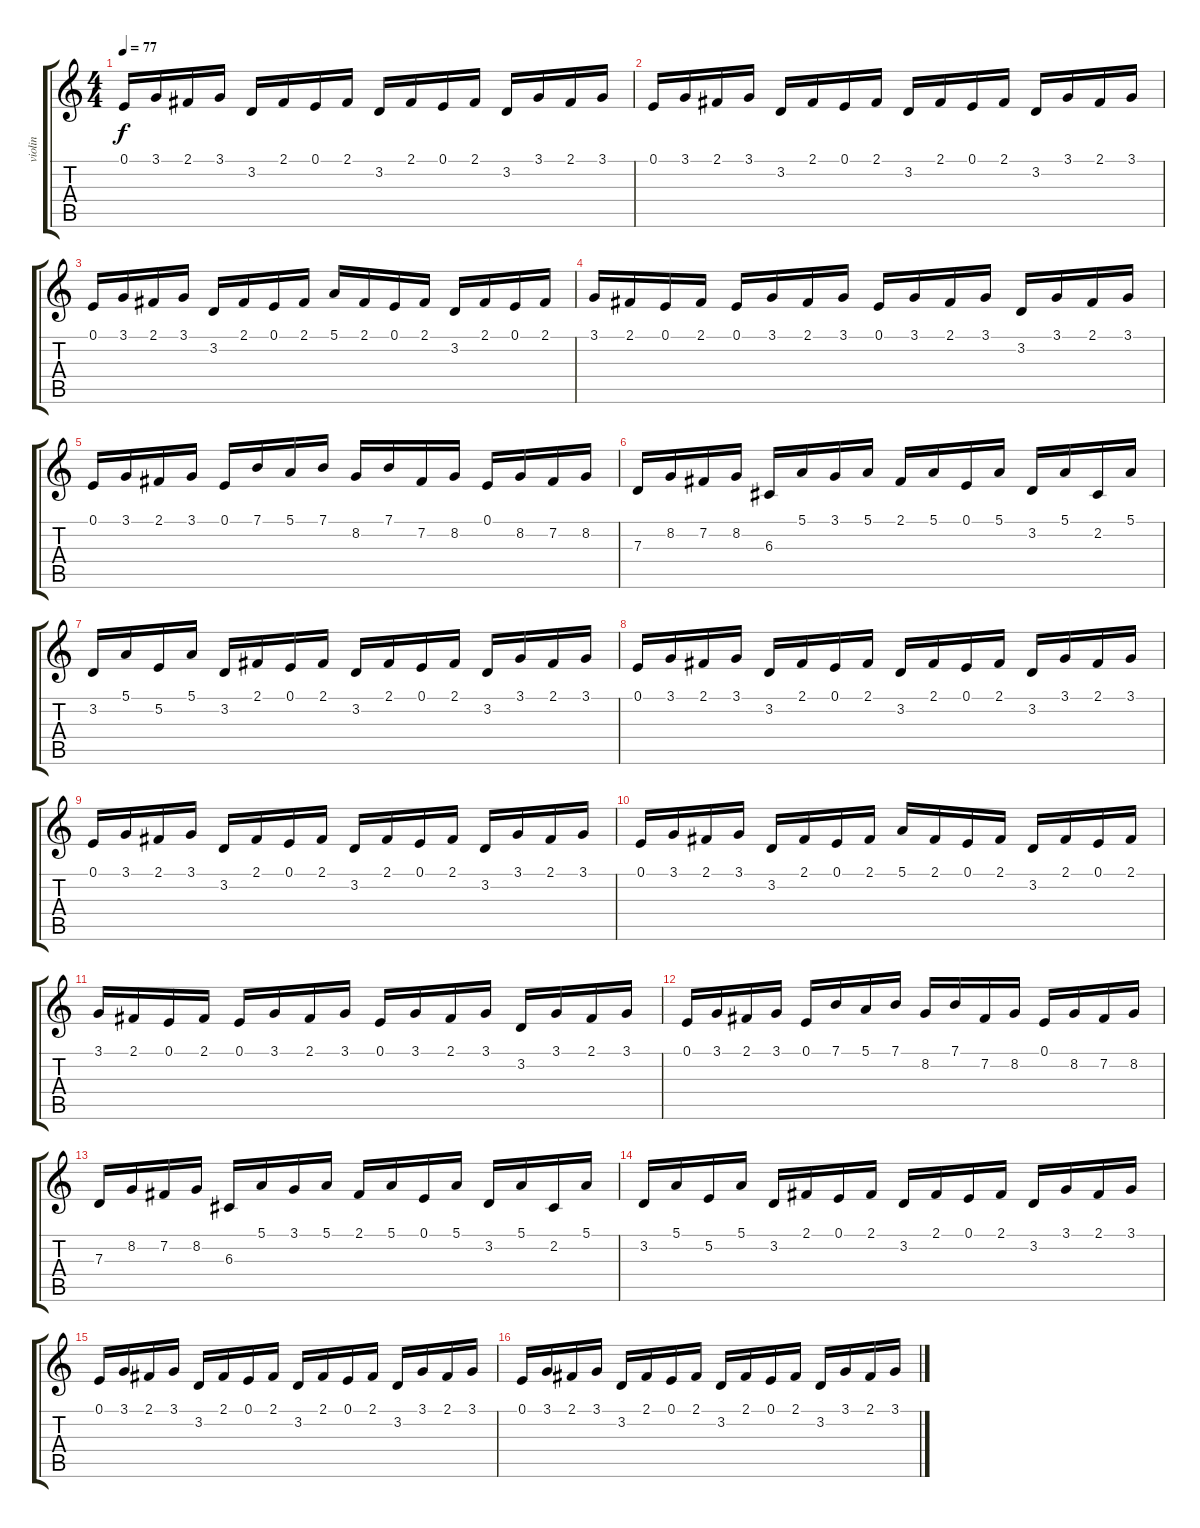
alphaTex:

\track ("violin" "violin") {instrument violin}
\staff {score tabs}
\tuning (E4 B3 G3 D3 A2 E2) {hide}
\ts (4 4)
\tempo 77
\clef g2
\ks c
0.1.16{dy f} 3.1.16 2.1.16 3.1.16 3.2.16 2.1.16 0.1.16 2.1.16 3.2.16 2.1.16 0.1.16 2.1.16 3.2.16 3.1.16 2.1.16 3.1.16 |
0.1.16 3.1.16 2.1.16 3.1.16 3.2.16 2.1.16 0.1.16 2.1.16 3.2.16 2.1.16 0.1.16 2.1.16 3.2.16 3.1.16 2.1.16 3.1.16 |
0.1.16 3.1.16 2.1.16 3.1.16 3.2.16 2.1.16 0.1.16 2.1.16 5.1.16 2.1.16 0.1.16 2.1.16 3.2.16 2.1.16 0.1.16 2.1.16 |
3.1.16 2.1.16 0.1.16 2.1.16 0.1.16 3.1.16 2.1.16 3.1.16 0.1.16 3.1.16 2.1.16 3.1.16 3.2.16 3.1.16 2.1.16 3.1.16 |
0.1.16 3.1.16 2.1.16 3.1.16 0.1.16 7.1.16 5.1.16 7.1.16 8.2.16 7.1.16 7.2.16 8.2.16 0.1.16 8.2.16 7.2.16 8.2.16 |
7.3.16 8.2.16 7.2.16 8.2.16 6.3.16 5.1.16 3.1.16 5.1.16 2.1.16 5.1.16 0.1.16 5.1.16 3.2.16 5.1.16 2.2.16 5.1.16 |
3.2.16 5.1.16 5.2.16 5.1.16 3.2.16 2.1.16 0.1.16 2.1.16 3.2.16 2.1.16 0.1.16 2.1.16 3.2.16 3.1.16 2.1.16 3.1.16 |
0.1.16 3.1.16 2.1.16 3.1.16 3.2.16 2.1.16 0.1.16 2.1.16 3.2.16 2.1.16 0.1.16 2.1.16 3.2.16 3.1.16 2.1.16 3.1.16 |
0.1.16 3.1.16 2.1.16 3.1.16 3.2.16 2.1.16 0.1.16 2.1.16 3.2.16 2.1.16 0.1.16 2.1.16 3.2.16 3.1.16 2.1.16 3.1.16 |
0.1.16 3.1.16 2.1.16 3.1.16 3.2.16 2.1.16 0.1.16 2.1.16 5.1.16 2.1.16 0.1.16 2.1.16 3.2.16 2.1.16 0.1.16 2.1.16 |
3.1.16 2.1.16 0.1.16 2.1.16 0.1.16 3.1.16 2.1.16 3.1.16 0.1.16 3.1.16 2.1.16 3.1.16 3.2.16 3.1.16 2.1.16 3.1.16 |
0.1.16 3.1.16 2.1.16 3.1.16 0.1.16 7.1.16 5.1.16 7.1.16 8.2.16 7.1.16 7.2.16 8.2.16 0.1.16 8.2.16 7.2.16 8.2.16 |
7.3.16 8.2.16 7.2.16 8.2.16 6.3.16 5.1.16 3.1.16 5.1.16 2.1.16 5.1.16 0.1.16 5.1.16 3.2.16 5.1.16 2.2.16 5.1.16 |
3.2.16 5.1.16 5.2.16 5.1.16 3.2.16 2.1.16 0.1.16 2.1.16 3.2.16 2.1.16 0.1.16 2.1.16 3.2.16 3.1.16 2.1.16 3.1.16 |
0.1.16 3.1.16 2.1.16 3.1.16 3.2.16 2.1.16 0.1.16 2.1.16 3.2.16 2.1.16 0.1.16 2.1.16 3.2.16 3.1.16 2.1.16 3.1.16 |
0.1.16 3.1.16 2.1.16 3.1.16 3.2.16 2.1.16 0.1.16 2.1.16 3.2.16 2.1.16 0.1.16 2.1.16 3.2.16 3.1.16 2.1.16 3.1.16
